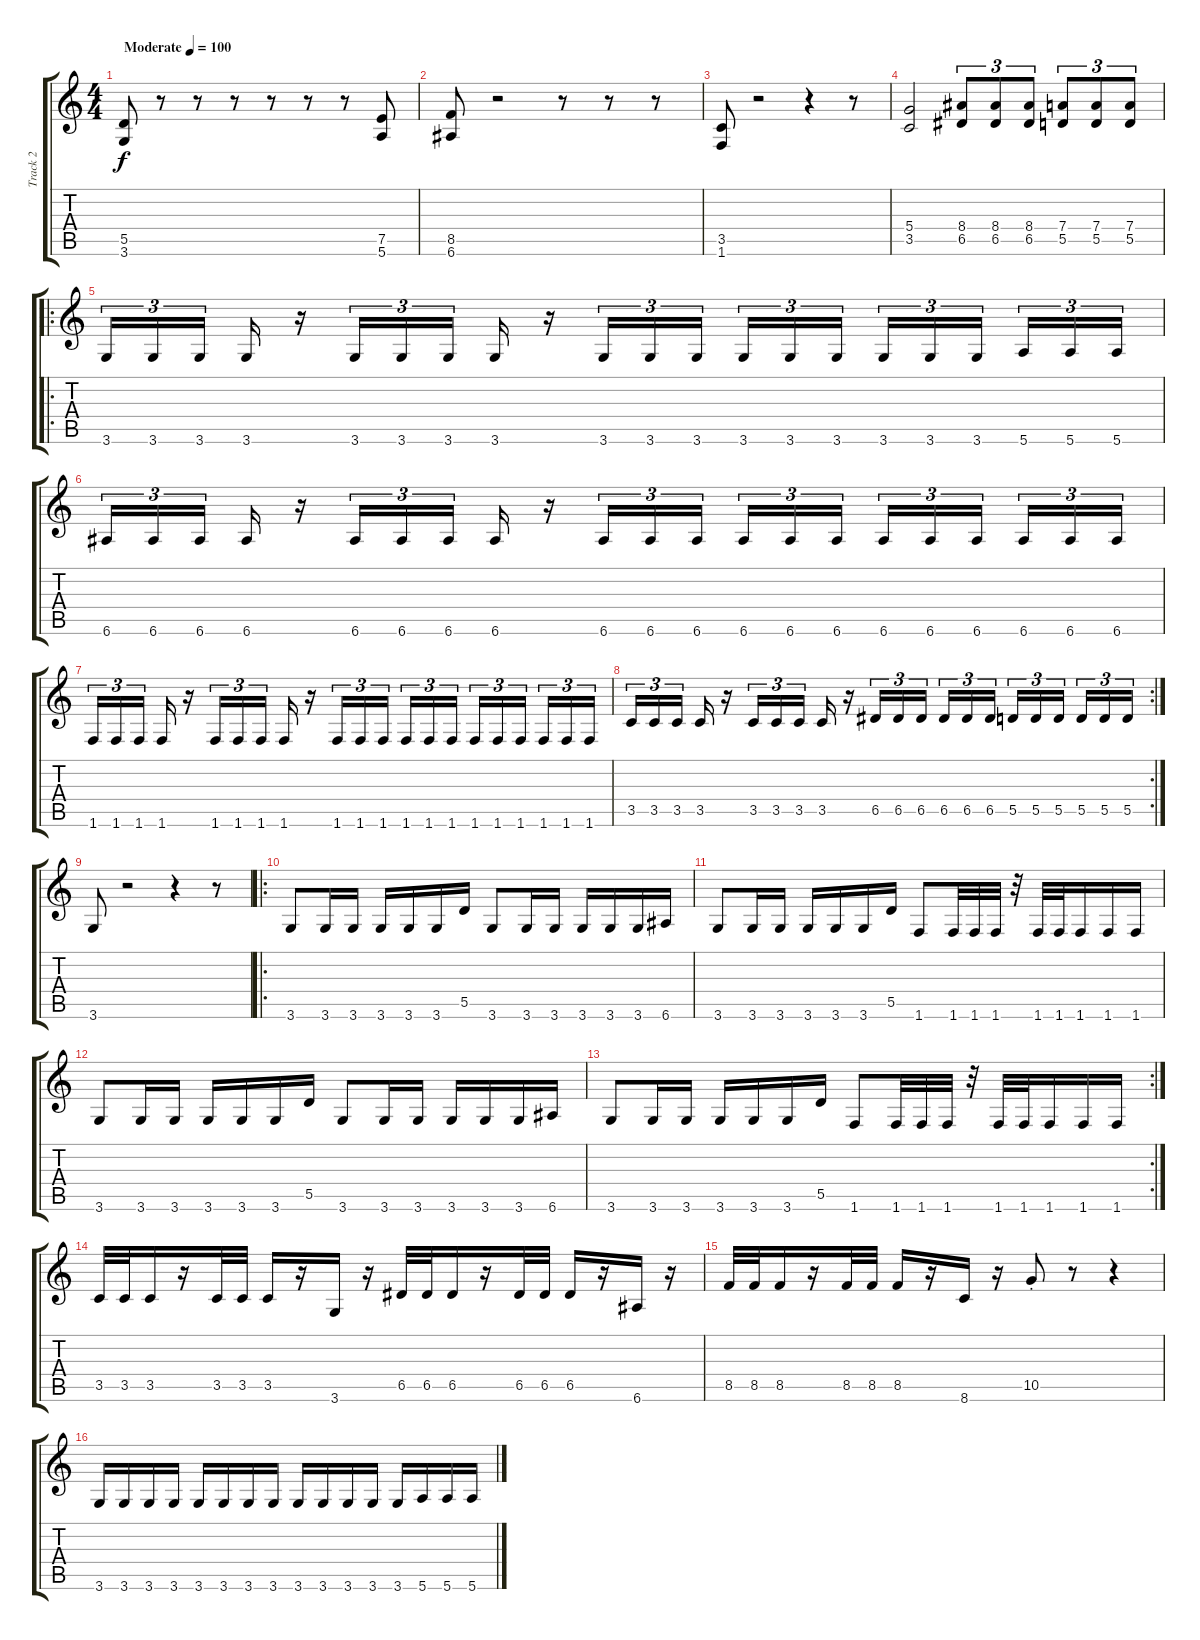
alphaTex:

\track ("Track 2" "Track 2") {instrument distortionguitar}
\staff {score tabs}
\tuning (E4 B3 G3 D3 A2 E2) {hide}
\ts (4 4)
\tempo (100 "Moderate")
\clef g2
\ks c
(5.5 3.6).8{dy f instrument distortionguitar} r.8 r.8 r.8 r.8 r.8 r.8 (7.5 5.6).8 |
(8.5 6.6).8 r.2 r.8 r.8 r.8 |
(3.5 1.6).8 r.2 r.4 r.8 |
(5.4 3.5).2 (8.4 6.5).8{tu (3 2)} (8.4 6.5).8{tu (3 2)} (8.4 6.5).8{tu (3 2)} (7.4 5.5).8{tu (3 2)} (7.4 5.5).8{tu (3 2)} (7.4 5.5).8{tu (3 2)} |
\ro
3.6.16{tu (3 2)} 3.6.16{tu (3 2)} 3.6.16{tu (3 2) beam splitsecondary} 3.6.16 r.16 3.6.16{tu (3 2)} 3.6.16{tu (3 2)} 3.6.16{tu (3 2) beam splitsecondary} 3.6.16 r.16 3.6.16{tu (3 2)} 3.6.16{tu (3 2)} 3.6.16{tu (3 2) beam splitsecondary} 3.6.16{tu (3 2)} 3.6.16{tu (3 2)} 3.6.16{tu (3 2)} 3.6.16{tu (3 2)} 3.6.16{tu (3 2)} 3.6.16{tu (3 2) beam splitsecondary} 5.6.16{tu (3 2)} 5.6.16{tu (3 2)} 5.6.16{tu (3 2)} |
6.6.16{tu (3 2)} 6.6.16{tu (3 2)} 6.6.16{tu (3 2) beam splitsecondary} 6.6.16 r.16 6.6.16{tu (3 2)} 6.6.16{tu (3 2)} 6.6.16{tu (3 2) beam splitsecondary} 6.6.16 r.16 6.6.16{tu (3 2)} 6.6.16{tu (3 2)} 6.6.16{tu (3 2) beam splitsecondary} 6.6.16{tu (3 2)} 6.6.16{tu (3 2)} 6.6.16{tu (3 2)} 6.6.16{tu (3 2)} 6.6.16{tu (3 2)} 6.6.16{tu (3 2) beam splitsecondary} 6.6.16{tu (3 2)} 6.6.16{tu (3 2)} 6.6.16{tu (3 2)} |
1.6.16{tu (3 2)} 1.6.16{tu (3 2)} 1.6.16{tu (3 2) beam splitsecondary} 1.6.16 r.16 1.6.16{tu (3 2)} 1.6.16{tu (3 2)} 1.6.16{tu (3 2) beam splitsecondary} 1.6.16 r.16 1.6.16{tu (3 2)} 1.6.16{tu (3 2)} 1.6.16{tu (3 2) beam splitsecondary} 1.6.16{tu (3 2)} 1.6.16{tu (3 2)} 1.6.16{tu (3 2)} 1.6.16{tu (3 2)} 1.6.16{tu (3 2)} 1.6.16{tu (3 2) beam splitsecondary} 1.6.16{tu (3 2)} 1.6.16{tu (3 2)} 1.6.16{tu (3 2)} |
\rc 2
3.5.16{tu (3 2)} 3.5.16{tu (3 2)} 3.5.16{tu (3 2) beam splitsecondary} 3.5.16 r.16 3.5.16{tu (3 2)} 3.5.16{tu (3 2)} 3.5.16{tu (3 2) beam splitsecondary} 3.5.16 r.16 6.5.16{tu (3 2)} 6.5.16{tu (3 2)} 6.5.16{tu (3 2) beam splitsecondary} 6.5.16{tu (3 2)} 6.5.16{tu (3 2)} 6.5.16{tu (3 2)} 5.5.16{tu (3 2)} 5.5.16{tu (3 2)} 5.5.16{tu (3 2) beam splitsecondary} 5.5.16{tu (3 2)} 5.5.16{tu (3 2)} 5.5.16{tu (3 2)} |
3.6.8 r.2 r.4 r.8 |
\ro
3.6.8 3.6.16 3.6.16 3.6.16 3.6.16 3.6.16 5.5.16 3.6.8 3.6.16 3.6.16 3.6.16 3.6.16 3.6.16 6.6.16 |
3.6.8 3.6.16 3.6.16 3.6.16 3.6.16 3.6.16 5.5.16 1.6.8 1.6.32 1.6.32 1.6.32 r.32 1.6.32 1.6.32 1.6.16 1.6.16 1.6.16 |
3.6.8 3.6.16 3.6.16 3.6.16 3.6.16 3.6.16 5.5.16 3.6.8 3.6.16 3.6.16 3.6.16 3.6.16 3.6.16 6.6.16 |
\rc 2
3.6.8 3.6.16 3.6.16 3.6.16 3.6.16 3.6.16 5.5.16 1.6.8 1.6.32 1.6.32 1.6.32 r.32 1.6.32 1.6.32 1.6.16 1.6.16 1.6.16 |
3.5.32 3.5.32 3.5.16 r.16 3.5.32 3.5.32 3.5.16 r.16 3.6.16 r.16 6.5.32 6.5.32 6.5.16 r.16 6.5.32 6.5.32 6.5.16 r.16 6.6.16 r.16 |
8.5.32 8.5.32 8.5.16 r.16 8.5.32 8.5.32 8.5.16 r.16 8.6.16 r.16 10.5{st}.8 r.8 r.4 |
3.6.16 3.6.16 3.6.16 3.6.16 3.6.16 3.6.16 3.6.16 3.6.16 3.6.16 3.6.16 3.6.16 3.6.16 3.6.16 5.6.16 5.6.16 5.6.16
